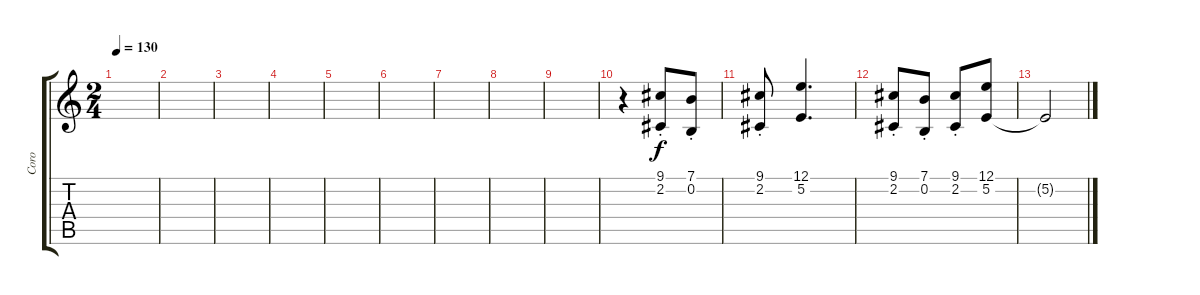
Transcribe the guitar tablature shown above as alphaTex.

\track ("Coro" "Coro") {instrument synthvoice}
\staff {score tabs}
\tuning (E4 B3 G3 D3 A2 E2) {hide}
\ts (2 4)
\tempo 130
\clef g2
\ks c
|
|
|
|
|
|
|
|
|
r.4 (9.1{st} 2.2{st}).8 (7.1{st} 0.2{st}).8 |
(9.1{st} 2.2{st}).8 (12.1 5.2).4{d} |
(9.1{st} 2.2{st}).8 (7.1{st} 0.2{st}).8 (9.1{st} 2.2{st}).8 (12.1 5.2).8 |
5.2{t}.2
